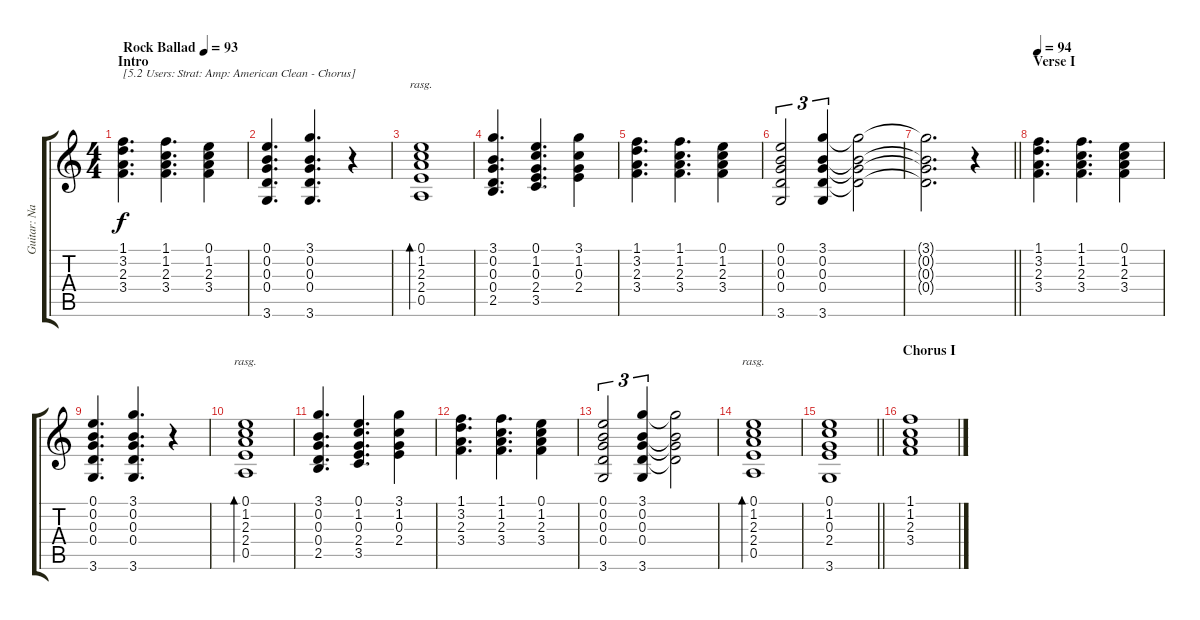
\track ("Guitar: Nancy" "Guitar: Na") {instrument electricguitarclean}
\staff {score tabs}
\tuning (E4 B3 G3 D3 A2 E2) {hide}
\ts (4 4)
\section ("" "Intro")
\tempo (93 "Rock Ballad")
\clef g2
\ks c
(1.1 3.2 2.3 3.4).4{d txt "[5.2 Users: Strat: Amp: American Clean - Chorus]" dy f instrument electricguitarclean} (1.1 1.2 2.3 3.4).4{d} (0.1 1.2 2.3 3.4).4 |
(0.1 0.2 0.3 0.4 3.6).4{d} (3.1 0.2 0.3 0.4 3.6).4{d} r.4 |
(0.1 1.2 2.3 2.4 0.5).1{bd 480 rasg ii} |
(3.1 0.2 0.3 0.4 2.5).4{d} (0.1 1.2 0.3 2.4 3.5).4{d} (3.1 1.2 0.3 2.4).4 |
(1.1 3.2 2.3 3.4).4{d} (1.1 1.2 2.3 3.4).4{d} (0.1 1.2 2.3 3.4).4 |
(0.1 0.2 0.3 0.4 3.6).2{tu (3 2)} (3.1 0.2 0.3 0.4 3.6).4{tu (3 2)} (3.1{t} 0.2{t} 0.3{t} 0.4{t}).2 |
\barLineRight lightlight
(3.1{t} 0.2{t} 0.3{t} 0.4{t}).2{d} r.4 |
\section ("" "Verse I")
\tempo 94
(1.1 3.2 2.3 3.4).4{d} (1.1 1.2 2.3 3.4).4{d} (0.1 1.2 2.3 3.4).4 |
(0.1 0.2 0.3 0.4 3.6).4{d} (3.1 0.2 0.3 0.4 3.6).4{d} r.4 |
(0.1 1.2 2.3 2.4 0.5).1{bd 480 rasg ii} |
(3.1 0.2 0.3 0.4 2.5).4{d} (0.1 1.2 0.3 2.4 3.5).4{d} (3.1 1.2 0.3 2.4).4 |
(1.1 3.2 2.3 3.4).4{d} (1.1 1.2 2.3 3.4).4{d} (0.1 1.2 2.3 3.4).4 |
(0.1 0.2 0.3 0.4 3.6).2{tu (3 2)} (3.1 0.2 0.3 0.4 3.6).4{tu (3 2)} (3.1{t} 0.2{t} 0.3{t} 0.4{t}).2 |
(0.1 1.2 2.3 2.4 0.5).1{bd 480 rasg ii} |
\barLineRight lightlight
(0.1 1.2 0.3 2.4 3.6).1 |
\section ("" "Chorus I")
(1.1 1.2 2.3 3.4).1
